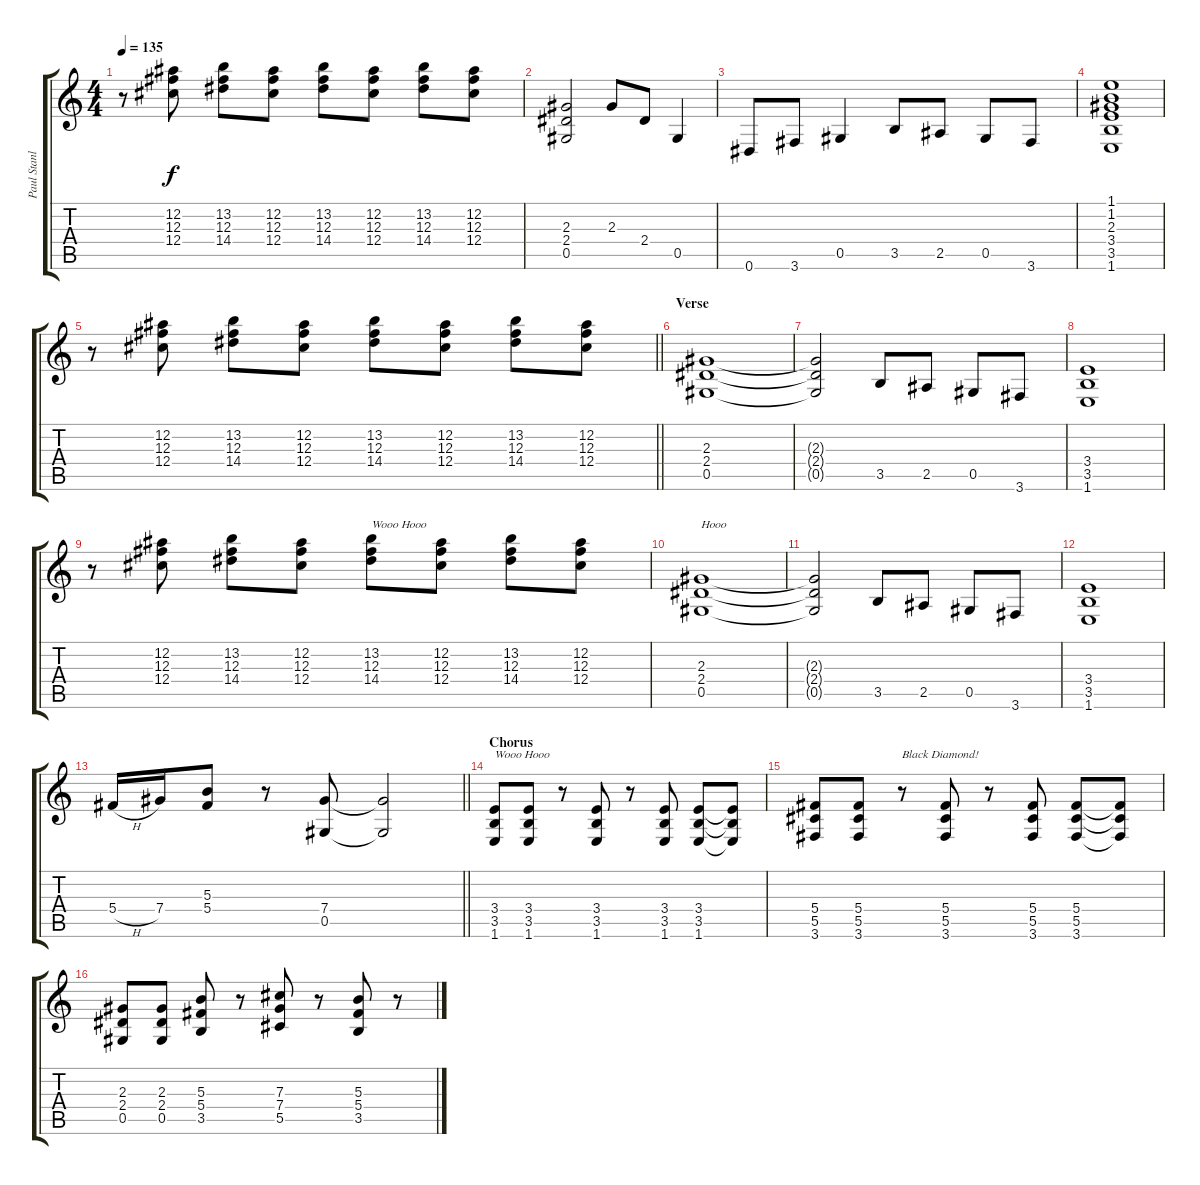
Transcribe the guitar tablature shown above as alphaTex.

\track ("Paul Stanley" "Paul Stanl") {instrument overdrivenguitar}
\staff {score tabs}
\tuning (Eb4 Bb3 Gb3 Db3 Ab2 Eb2) {hide}
\ts (4 4)
\tempo 135
\clef g2
\ks c
r.8{dy f} (12.2 12.3 12.4).8 (13.2 12.3 14.4).8 (12.2 12.3 12.4).8 (13.2 12.3 14.4).8 (12.2 12.3 12.4).8 (13.2 12.3 14.4).8 (12.2 12.3 12.4).8 |
(2.3 2.4 0.5).2 2.3.8 2.4.8 0.5.4 |
0.6.8 3.6.8 0.5.4 3.5.8 2.5.8 0.5.8 3.6.8 |
(1.1 1.2 2.3 3.4 3.5 1.6).1 |
\barLineRight lightlight
r.8 (12.2 12.3 12.4).8 (13.2 12.3 14.4).8 (12.2 12.3 12.4).8 (13.2 12.3 14.4).8 (12.2 12.3 12.4).8 (13.2 12.3 14.4).8 (12.2 12.3 12.4).8 |
\section ("" "Verse")
(2.3 2.4 0.5).1 |
(2.3{t} 2.4{t} 0.5{t}).2 3.5.8 2.5.8 0.5.8 3.6.8 |
(3.4 3.5 1.6).1 |
r.8 (12.2 12.3 12.4).8 (13.2 12.3 14.4).8 (12.2 12.3 12.4).8 (13.2 12.3 14.4).8{txt "Wooo Hooo"} (12.2 12.3 12.4).8 (13.2 12.3 14.4).8 (12.2 12.3 12.4).8 |
(2.3 2.4 0.5).1{txt "Hooo"} |
(2.3{t} 2.4{t} 0.5{t}).2 3.5.8 2.5.8 0.5.8 3.6.8 |
(3.4 3.5 1.6).1 |
\barLineRight lightlight
5.4{h}.16 7.4.16 (5.3 5.4).8 r.8 (7.4 0.5).8 (7.4{t} 0.5{t}).2 |
\section ("" "Chorus")
(3.4 3.5 1.6).8{txt "Wooo Hooo"} (3.4 3.5 1.6).8 r.8 (3.4 3.5 1.6).8 r.8 (3.4 3.5 1.6).8 (3.4 3.5 1.6).8 (3.4{t} 3.5{t} 1.6{t}).8 |
(5.4 5.5 3.6).8 (5.4 5.5 3.6).8 r.8{txt "Black Diamond!"} (5.4 5.5 3.6).8 r.8 (5.4 5.5 3.6).8 (5.4 5.5 3.6).8 (5.4{t} 5.5{t} 3.6{t}).8 |
(2.3 2.4 0.5).8 (2.3 2.4 0.5).8 (5.3 5.4 3.5).8 r.8 (7.3 7.4 5.5).8 r.8 (5.3 5.4 3.5).8 r.8
